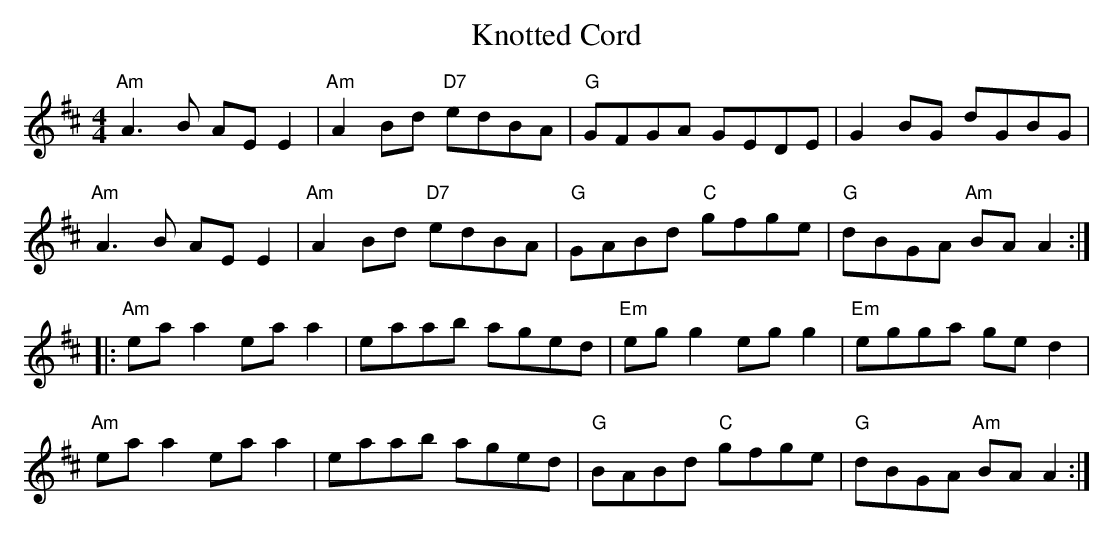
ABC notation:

X:1
T:Knotted Cord
M:4/4
L:1/4
K:D
"Am"A3/2B/2 A/2E/2E|"Am"AB/2d/2 "D7"e/2d/2B/2A/2|"G"G/2F/2G/2A/2 G/2E/2D/2E/2|\
GB/2G/2 d/2G/2B/2G/2|
"Am"A3/2B/2 A/2E/2E|"Am"AB/2d/2 "D7"e/2d/2B/2A/2|\
"G"G/2A/2B/2d/2 "C"g/2f/2g/2e/2|"G"d/2B/2G/2A/2 "Am"B/2A/2A:|
|:"Am"e/2a/2a e/2a/2a|e/2a/2a/2b/2 a/2g/2e/2d/2|"Em"e/2g/2g e/2g/2g|\
"Em"e/2g/2g/2a/2 g/2e/2d|
"Am"e/2a/2a e/2a/2a|e/2a/2a/2b/2 a/2g/2e/2d/2|"G"B/2A/2B/2d/2 "C"g/2f/2g/2e/2|\
"G"d/2B/2G/2A/2 "Am"B/2A/2A:|
